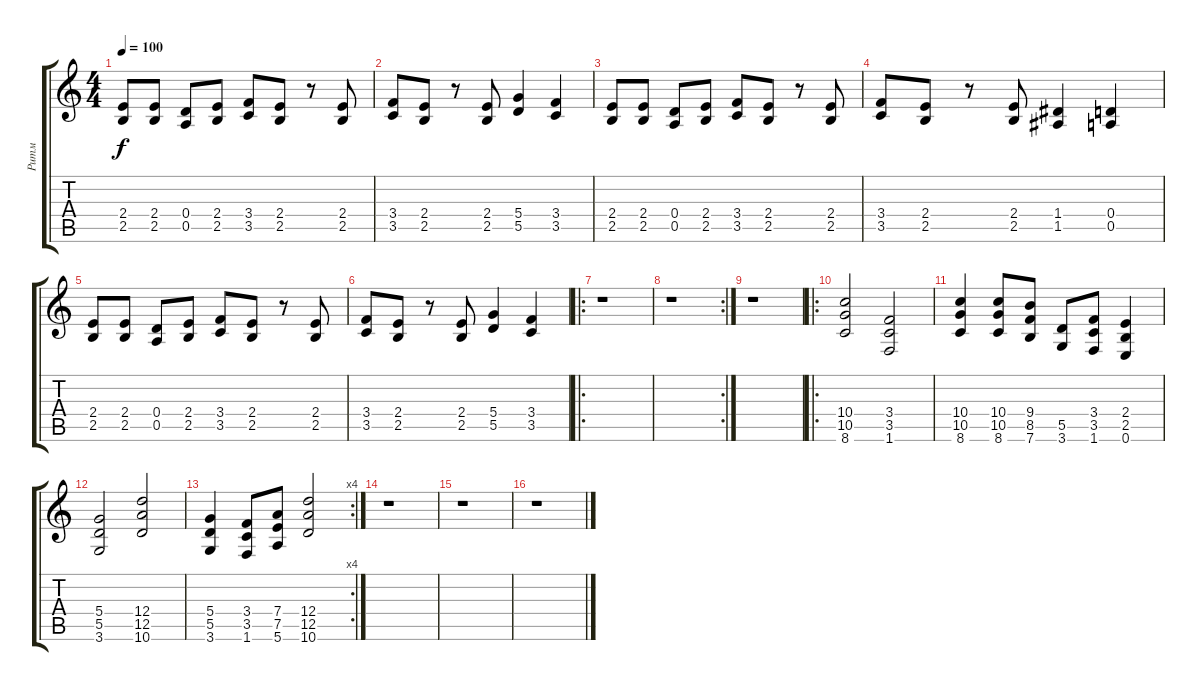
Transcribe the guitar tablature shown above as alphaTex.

\track ("Ритм" "Ритм") {instrument distortionguitar}
\staff {score tabs}
\tuning (E4 B3 G3 D3 A2 E2) {hide}
\ts (4 4)
\tempo 100
\clef g2
\ks c
(2.4 2.5).8{dy f} (2.4 2.5).8 (0.4 0.5).8 (2.4 2.5).8 (3.4 3.5).8 (2.4 2.5).8 r.8 (2.4 2.5).8 |
(3.4 3.5).8 (2.4 2.5).8 r.8 (2.4 2.5).8 (5.4 5.5).4 (3.4 3.5).4 |
(2.4 2.5).8 (2.4 2.5).8 (0.4 0.5).8 (2.4 2.5).8 (3.4 3.5).8 (2.4 2.5).8 r.8 (2.4 2.5).8 |
(3.4 3.5).8 (2.4 2.5).8 r.8 (2.4 2.5).8 (1.4 1.5).4 (0.4 0.5).4 |
(2.4 2.5).8 (2.4 2.5).8 (0.4 0.5).8 (2.4 2.5).8 (3.4 3.5).8 (2.4 2.5).8 r.8 (2.4 2.5).8 |
(3.4 3.5).8 (2.4 2.5).8 r.8 (2.4 2.5).8 (5.4 5.5).4 (3.4 3.5).4 |
\ro
r.1 |
\rc 2
r.1 |
r.1 |
\ro
(10.4 10.5 8.6).2 (3.4 3.5 1.6).2 |
(10.4 10.5 8.6).4 (10.4 10.5 8.6).8 (9.4 8.5 7.6).8 (5.5 3.6).8 (3.4 3.5 1.6).8 (2.4 2.5 0.6).4 |
(5.4 5.5 3.6).2 (12.4 12.5 10.6).2 |
\rc 4
(5.4 5.5 3.6).4 (3.4 3.5 1.6).8 (7.4 7.5 5.6).8 (12.4 12.5 10.6).2 |
r.1 |
r.1 |
r.1
